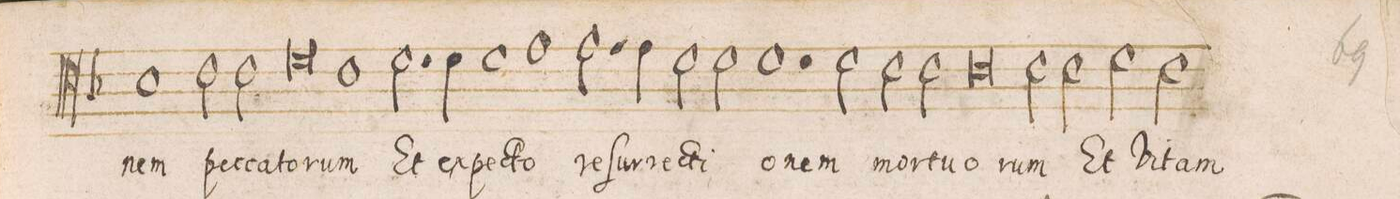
**kern	**text
*I"ALTVS	*
*clefC4	*
*k[b-]	*
*met(C|)	*
*M2/1	*
1B-	-nem
=164-	=164-
2c\	pec-
2c\	-ca-
0d	-to-
=165-	=165-
1c	-rum
=166-	=166-
2.d\	Et
4d\	ex-
1d	-pe-
=167-	=167-
1e	-cto
2.e\	re-
4e\	-ſur-
=168-	=168-
2d\	-re-
2d\	-cti-
1.d	-o-
=169-	=169-
2d\	-nem
2c\	mor-
2c\	-tu-
=170-	=170-
0c	-o-
=171-	=171-
2c\	-rum
2c\	Et
2d\	Vi-
2c\	-tam
=172-	=172-
*M3/1	*
*-	*-
